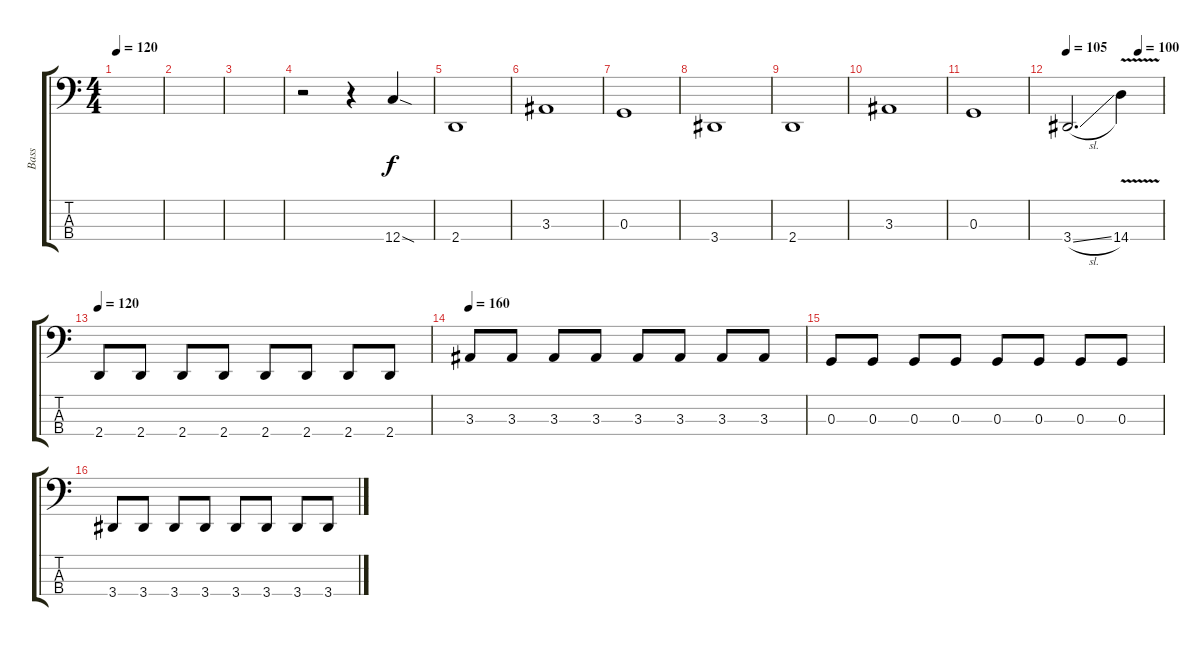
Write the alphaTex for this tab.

\track ("Bass" "Bass") {instrument electricbasspick}
\staff {score tabs}
\tuning (F2 C2 G1 C1) {hide}
\ts (4 4)
\tempo 120
\clef f4
\ks c
|
|
|
r.2 r.4 12.4{sod}.4 |
2.4.1 |
3.3.1 |
0.3.1 |
3.4.1 |
2.4.1 |
3.3.1 |
0.3.1 |
\tempo 105
\tempo (100 0.75)
3.4{sl}.2{d} 14.4{v}.4 |
\tempo 120
2.4.8 2.4.8 2.4.8 2.4.8 2.4.8 2.4.8 2.4.8 2.4.8 |
\tempo 160
3.3.8 3.3.8 3.3.8 3.3.8 3.3.8 3.3.8 3.3.8 3.3.8 |
0.3.8 0.3.8 0.3.8 0.3.8 0.3.8 0.3.8 0.3.8 0.3.8 |
3.4.8 3.4.8 3.4.8 3.4.8 3.4.8 3.4.8 3.4.8 3.4.8
